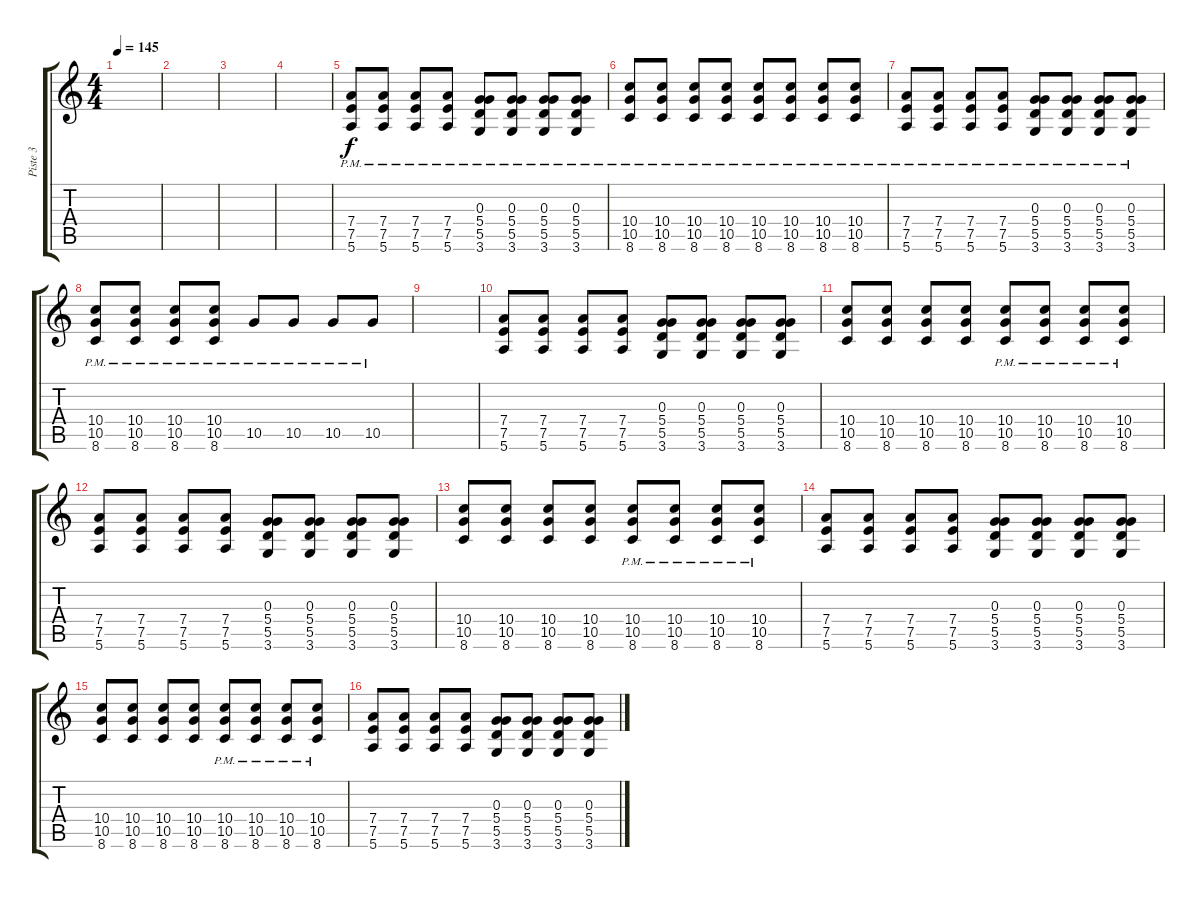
\track ("Piste 3" "Piste 3") {instrument overdrivenguitar}
\staff {score tabs}
\tuning (E4 B3 G3 D3 A2 E2) {hide}
\ts (4 4)
\tempo 145
\clef g2
\ks c
|
|
|
|
(7.4{pm} 7.5{pm} 5.6{pm}).8 (7.4{pm} 7.5{pm} 5.6{pm}).8 (7.4{pm} 7.5{pm} 5.6{pm}).8 (7.4{pm} 7.5{pm} 5.6{pm}).8 (0.3{pm} 5.4{pm} 5.5{pm} 3.6{pm}).8 (0.3{pm} 5.4{pm} 5.5{pm} 3.6{pm}).8 (0.3{pm} 5.4{pm} 5.5{pm} 3.6{pm}).8 (0.3{pm} 5.4{pm} 5.5{pm} 3.6{pm}).8 |
(10.4{pm} 10.5{pm} 8.6{pm}).8 (10.4{pm} 10.5{pm} 8.6{pm}).8 (10.4{pm} 10.5{pm} 8.6{pm}).8 (10.4{pm} 10.5{pm} 8.6{pm}).8 (10.4 10.5{pm} 8.6).8 (10.4 10.5{pm} 8.6).8 (10.4 10.5{pm} 8.6).8 (10.4 10.5{pm} 8.6).8 |
(7.4{pm} 7.5{pm} 5.6{pm}).8 (7.4{pm} 7.5{pm} 5.6{pm}).8 (7.4{pm} 7.5{pm} 5.6{pm}).8 (7.4{pm} 7.5{pm} 5.6{pm}).8 (0.3{pm} 5.4{pm} 5.5{pm} 3.6{pm}).8 (0.3{pm} 5.4{pm} 5.5{pm} 3.6{pm}).8 (0.3{pm} 5.4{pm} 5.5{pm} 3.6{pm}).8 (0.3{pm} 5.4{pm} 5.5{pm} 3.6{pm}).8 |
(10.4{pm} 10.5{pm} 8.6{pm}).8 (10.4{pm} 10.5{pm} 8.6{pm}).8 (10.4{pm} 10.5{pm} 8.6{pm}).8 (10.4{pm} 10.5{pm} 8.6{pm}).8 10.5{pm}.8 10.5{pm}.8 10.5{pm}.8 10.5{pm}.8 |
|
(7.4 7.5 5.6).8 (7.4 7.5 5.6).8 (7.4 7.5 5.6).8 (7.4 7.5 5.6).8 (0.3 5.4 5.5 3.6).8 (0.3 5.4 5.5 3.6).8 (0.3 5.4 5.5 3.6).8 (0.3 5.4 5.5 3.6).8 |
(10.4 10.5 8.6).8 (10.4 10.5 8.6).8 (10.4 10.5 8.6).8 (10.4 10.5 8.6).8 (10.4 10.5{pm} 8.6).8 (10.4 10.5{pm} 8.6).8 (10.4 10.5{pm} 8.6).8 (10.4 10.5{pm} 8.6).8 |
(7.4 7.5 5.6).8 (7.4 7.5 5.6).8 (7.4 7.5 5.6).8 (7.4 7.5 5.6).8 (0.3 5.4 5.5 3.6).8 (0.3 5.4 5.5 3.6).8 (0.3 5.4 5.5 3.6).8 (0.3 5.4 5.5 3.6).8 |
(10.4 10.5 8.6).8 (10.4 10.5 8.6).8 (10.4 10.5 8.6).8 (10.4 10.5 8.6).8 (10.4 10.5{pm} 8.6).8 (10.4 10.5{pm} 8.6).8 (10.4 10.5{pm} 8.6).8 (10.4 10.5{pm} 8.6).8 |
(7.4 7.5 5.6).8 (7.4 7.5 5.6).8 (7.4 7.5 5.6).8 (7.4 7.5 5.6).8 (0.3 5.4 5.5 3.6).8 (0.3 5.4 5.5 3.6).8 (0.3 5.4 5.5 3.6).8 (0.3 5.4 5.5 3.6).8 |
(10.4 10.5 8.6).8 (10.4 10.5 8.6).8 (10.4 10.5 8.6).8 (10.4 10.5 8.6).8 (10.4 10.5{pm} 8.6).8 (10.4 10.5{pm} 8.6).8 (10.4 10.5{pm} 8.6).8 (10.4 10.5{pm} 8.6).8 |
(7.4 7.5 5.6).8 (7.4 7.5 5.6).8 (7.4 7.5 5.6).8 (7.4 7.5 5.6).8 (0.3 5.4 5.5 3.6).8 (0.3 5.4 5.5 3.6).8 (0.3 5.4 5.5 3.6).8 (0.3 5.4 5.5 3.6).8
